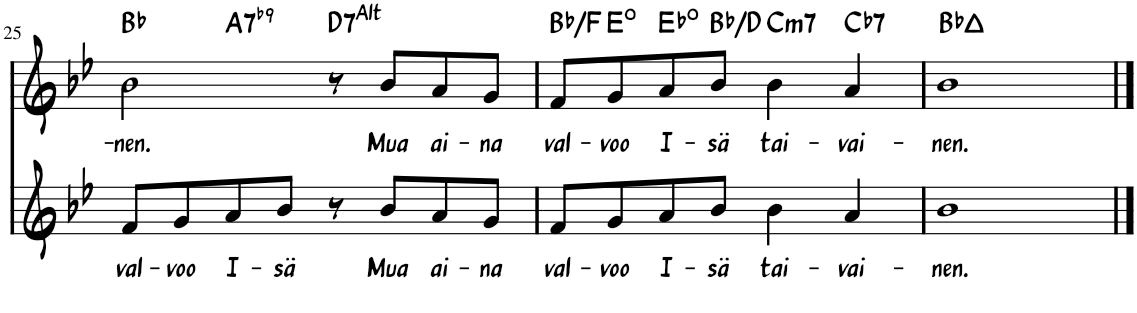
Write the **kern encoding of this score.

**kern	**text	**kern	**text	**harte
*part2	*part2	*part1	*part1	*part1
*staff2	*staff2	*staff1	*staff1	*
*I"Voice	*	*I"Piano	*	*
*	*	*I'Pno	*	*
!!LO:PB:g=z
*clefG2	*	*clefG2	*	*
*k[b-e-]	*	*k[b-e-]	*	*
*M4/4	*	*M4/4	*	*
=25	=25	=25	=25	=25
!	!LO:LY:b	!	!LO:LY:b	!
*	*	*^	*	*
8f/L	val-	2b-\	4ryy	-nen.	Bb:maj
!	!LO:LY:b	!	!	!	!
8g/	-voo	.	.	.	.
!	!LO:LY:b	!	!	!	!LO:H:kt=7
8a/	I-	.	2.ryy	.	A:7(b9)
!	!LO:LY:b	!	!	!	!
8b-/J	-sä	.	.	.	.
!	!	!	!	!	!LO:H:kt=7
8r	.	8r	.	.	D:(3,b5,#5,b7,b9,#9)
!	!LO:LY:b	!	!	!LO:LY:b	!
8b-/L	Mua	8b-/L	.	Mua	.
!	!LO:LY:b	!	!	!LO:LY:b	!
8a/	ai-	8a/	.	ai-	.
!	!LO:LY:b	!	!	!LO:LY:b	!
8g/J	-na	8g/J	.	-na	.
=26	=26	=26	=26	=26	=26
!	!LO:LY:b	!	!	!LO:LY:b	!
*	*	*v	*v	*	*
8f/L	val-	8f/L	val-	Bb:maj/5
!	!LO:LY:b	!	!LO:LY:b	!
8g/	-voo	8g/	-voo	E:dim
!	!LO:LY:b	!	!LO:LY:b	!
8a/	I-	8a/	I-	Eb:dim
!	!LO:LY:b	!	!LO:LY:b	!
8b-/J	-sä	8b-/J	-sä	Bb:maj/3
!	!LO:LY:b	!	!LO:LY:b	!LO:H:kt=m7
4b-\	tai-	4b-\	tai-	C:min7
!	!LO:LY:b	!	!LO:LY:b	!LO:H:kt=7
4a/	-vai-	4a/	-vai-	Cb:7
=27	=27	=27	=27	=27
!	!LO:LY:b	!	!LO:LY:b	!
1b-	-nen.	1b-	-nen.	Bb:maj
==	==	==	==	==
*-	*-	*-	*-	*-
